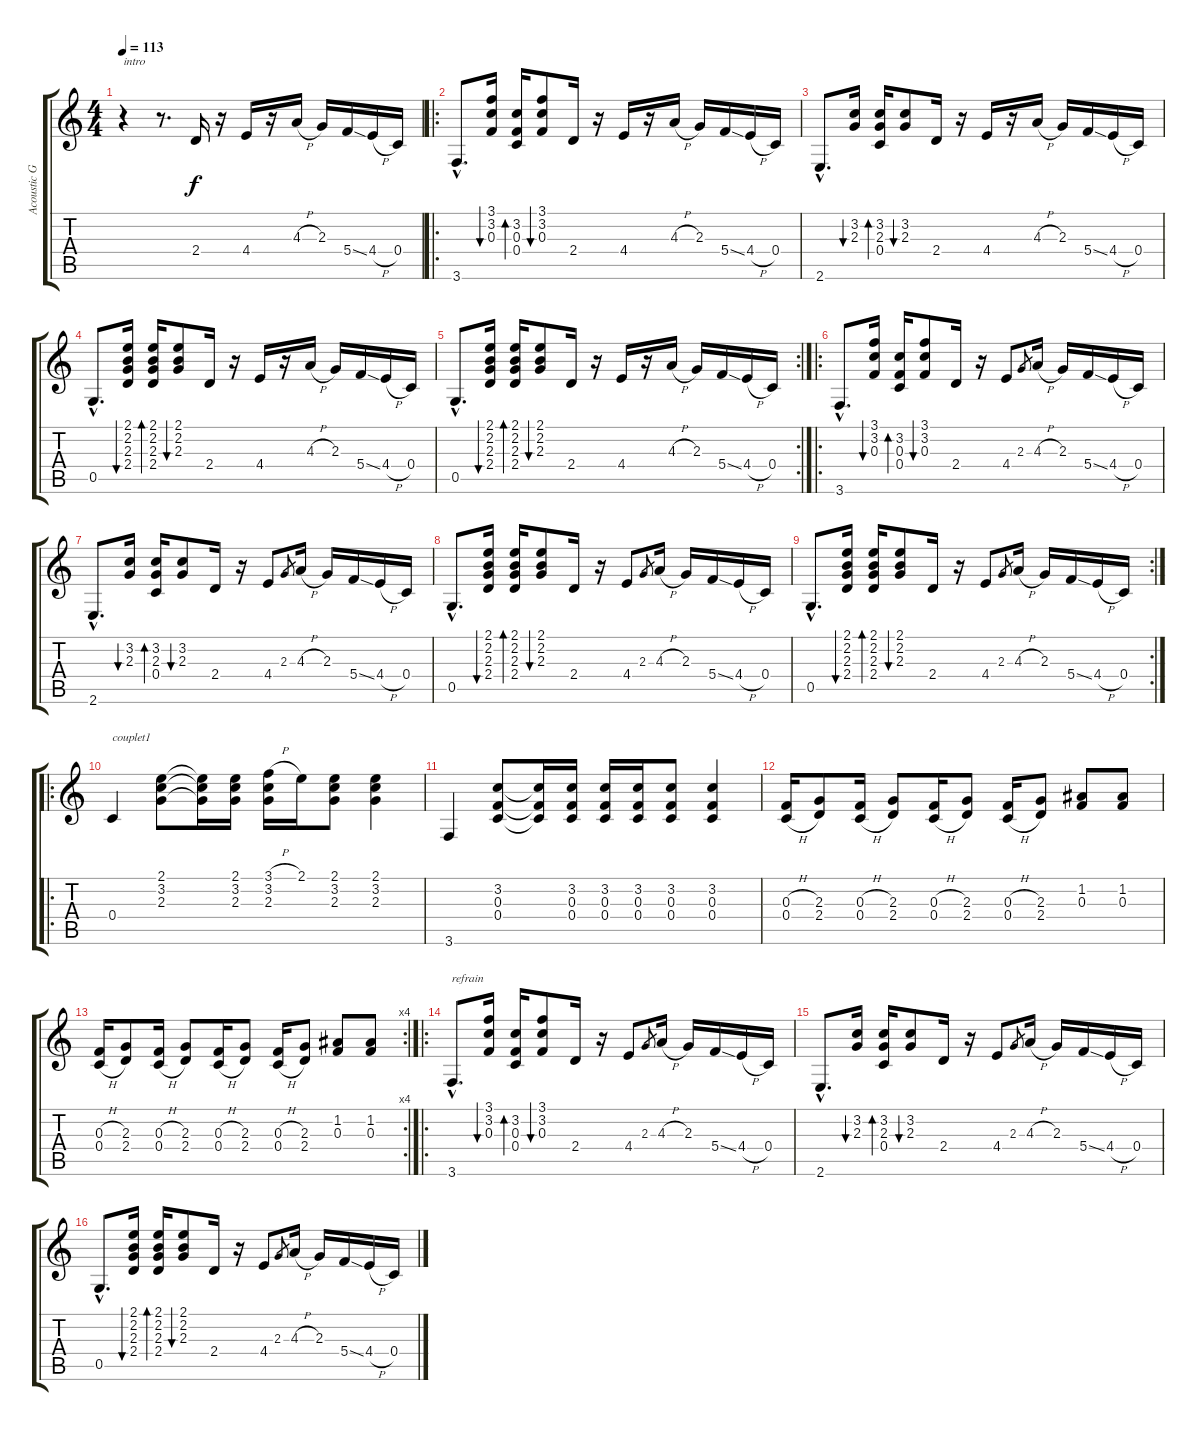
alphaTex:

\track ("Acoustic Guitar" "Acoustic G") {instrument acousticguitarnylon}
\staff {score tabs}
\tuning (D4 A3 F3 C3 G2 D2) {hide}
\ts (4 4)
\tempo 113
\clef g2
\ks c
r.4{txt "intro" dy f instrument acousticguitarnylon} r.8{d} 2.4.16 r.16 4.4.16 r.16 4.3{h}.16 2.3.16 5.4{ss}.16 4.4{h}.16 0.4.16 |
\ro
3.6{hac}.8{d} (3.1 3.2 0.3).16{bu 60} (3.2 0.3 0.4).16{bd 60} (3.1 3.2 0.3).8{bu 60} 2.4.16 r.16 4.4.16 r.16 4.3{h}.16 2.3.16 5.4{ss}.16 4.4{h}.16 0.4.16 |
2.6{hac}.8{d} (3.2 2.3).16{bu 60} (3.2 2.3 0.4).16{bd 60} (3.2 2.3).8{bu 60} 2.4.16 r.16 4.4.16 r.16 4.3{h}.16 2.3.16 5.4{ss}.16 4.4{h}.16 0.4.16 |
0.5{hac}.8{d} (2.1 2.2 2.3 2.4).16{bu 60} (2.1 2.2 2.3 2.4).16{bd 60} (2.1 2.2 2.3).8{bu 60} 2.4.16 r.16 4.4.16 r.16 4.3{h}.16 2.3.16 5.4{ss}.16 4.4{h}.16 0.4.16 |
\rc 2
0.5{hac}.8{d} (2.1 2.2 2.3 2.4).16{bu 60} (2.1 2.2 2.3 2.4).16{bd 60} (2.1 2.2 2.3).8{bu 60} 2.4.16 r.16 4.4.16 r.16 4.3{h}.16 2.3.16 5.4{ss}.16 4.4{h}.16 0.4.16 |
\ro
3.6{hac}.8{d} (3.1 3.2 0.3).16{bu 60} (3.2 0.3 0.4).16{bd 60} (3.1 3.2 0.3).8{bu 60} 2.4.16 r.16 4.4.8 2.3.8{gr} 4.3{h}.16 2.3.16 5.4{ss}.16 4.4{h}.16 0.4.16 |
2.6{hac}.8{d} (3.2 2.3).16{bu 60} (3.2 2.3 0.4).16{bd 60} (3.2 2.3).8{bu 60} 2.4.16 r.16 4.4.8 2.3.8{gr} 4.3{h}.16 2.3.16 5.4{ss}.16 4.4{h}.16 0.4.16 |
0.5{hac}.8{d} (2.1 2.2 2.3 2.4).16{bu 60} (2.1 2.2 2.3 2.4).16{bd 60} (2.1 2.2 2.3).8{bu 60} 2.4.16 r.16 4.4.8 2.3.8{gr} 4.3{h}.16 2.3.16 5.4{ss}.16 4.4{h}.16 0.4.16 |
\rc 2
0.5{hac}.8{d} (2.1 2.2 2.3 2.4).16{bu 60} (2.1 2.2 2.3 2.4).16{bd 60} (2.1 2.2 2.3).8{bu 60} 2.4.16 r.16 4.4.8 2.3.8{gr} 4.3{h}.16 2.3.16 5.4{ss}.16 4.4{h}.16 0.4.16 |
\ro
0.4.4{txt "couplet1"} (2.1 3.2 2.3).8 (2.1{t} 3.2{t} 2.3{t}).16 (2.1 3.2 2.3).16 (3.1{h} 3.2 2.3).16 2.1.16 (2.1 3.2 2.3).8 (2.1 3.2 2.3).4 |
3.6.4 (3.2 0.3 0.4).8 (3.2{t} 0.3{t} 0.4{t}).16 (3.2 0.3 0.4).16 (3.2 0.3 0.4).16 (3.2 0.3 0.4).16 (3.2 0.3 0.4).8 (3.2 0.3 0.4).4 |
(0.3{h} 0.4{h}).16 (2.3 2.4).8 (0.3{h} 0.4{h}).16 (2.3 2.4).8 (0.3{h} 0.4{h}).16 (2.3 2.4).8 (0.3{h} 0.4{h}).16 (2.3 2.4).8 (1.2 0.3).8 (1.2 0.3).8 |
\rc 4
(0.3{h} 0.4{h}).16 (2.3 2.4).8 (0.3{h} 0.4{h}).16 (2.3 2.4).8 (0.3{h} 0.4{h}).16 (2.3 2.4).8 (0.3{h} 0.4{h}).16 (2.3 2.4).8 (1.2 0.3).8 (1.2 0.3).8 |
\ro
3.6{hac}.8{d txt "refrain"} (3.1 3.2 0.3).16{bu 60} (3.2 0.3 0.4).16{bd 60} (3.1 3.2 0.3).8{bu 60} 2.4.16 r.16 4.4.8 2.3.8{gr} 4.3{h}.16 2.3.16 5.4{ss}.16 4.4{h}.16 0.4.16 |
2.6{hac}.8{d} (3.2 2.3).16{bu 60} (3.2 2.3 0.4).16{bd 60} (3.2 2.3).8{bu 60} 2.4.16 r.16 4.4.8 2.3.8{gr} 4.3{h}.16 2.3.16 5.4{ss}.16 4.4{h}.16 0.4.16 |
0.5{hac}.8{d} (2.1 2.2 2.3 2.4).16{bu 60} (2.1 2.2 2.3 2.4).16{bd 60} (2.1 2.2 2.3).8{bu 60} 2.4.16 r.16 4.4.8 2.3.8{gr} 4.3{h}.16 2.3.16 5.4{ss}.16 4.4{h}.16 0.4.16
